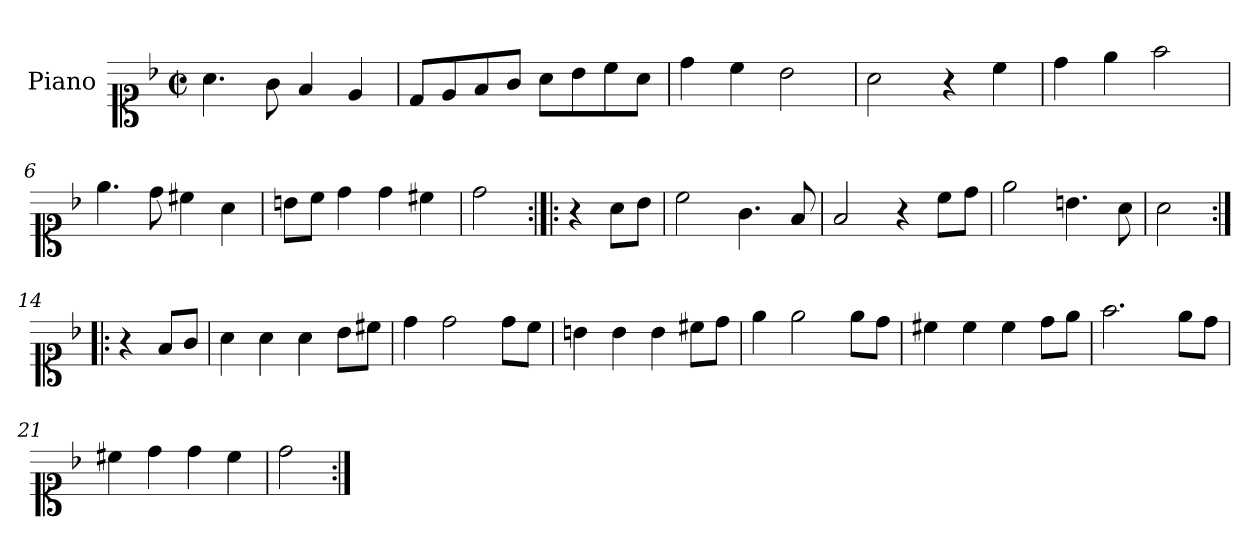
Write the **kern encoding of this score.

**kern
*part1
*staff1
*I"Piano
*I'Pno.
*clefC1
*k[b-]
*M2/2
*met(c|)
=1
4.a\
8g\
4f/
4e/
=2
8d/L
8e/
8f/
8g/J
8a\L
8b-\
8cc\
8a\J
=3
4dd\
4cc\
2b-\
=4
2a\
4r
4cc\
=5
4dd\
4ee\
2ff\
=6
4.ee\
8dd\
4cc#X\
4a\
=7
8bn\L
8cc\J
4dd\
4dd\
4cc#X\
=8
2dd\
=9:|!|:
4r
8a\L
8b-\J
=10
2cc\
4.g\
8f/
=11
2f/
4r
8cc\L
8dd\J
=12
2ee\
4.bn\
8a\
=13
2a\
=14:|!|:
4r
8f/L
8g/J
=15
4a\
4a\
4a\
8b-\L
8cc#X\J
=16
4dd\
2dd\
8dd\L
8cc\J
=17
4bn\
4b\
4b\
8cc#X\L
8dd\J
=18
4ee\
2ee\
8ee\L
8dd\J
=19
4cc#X\
4cc#\
4cc#\
8dd\L
8ee\J
=20
2.ff\
8ee\L
8dd\J
=21
4cc#X\
4dd\
4dd\
4cc#\
=22
2dd\
=:|!
*-
